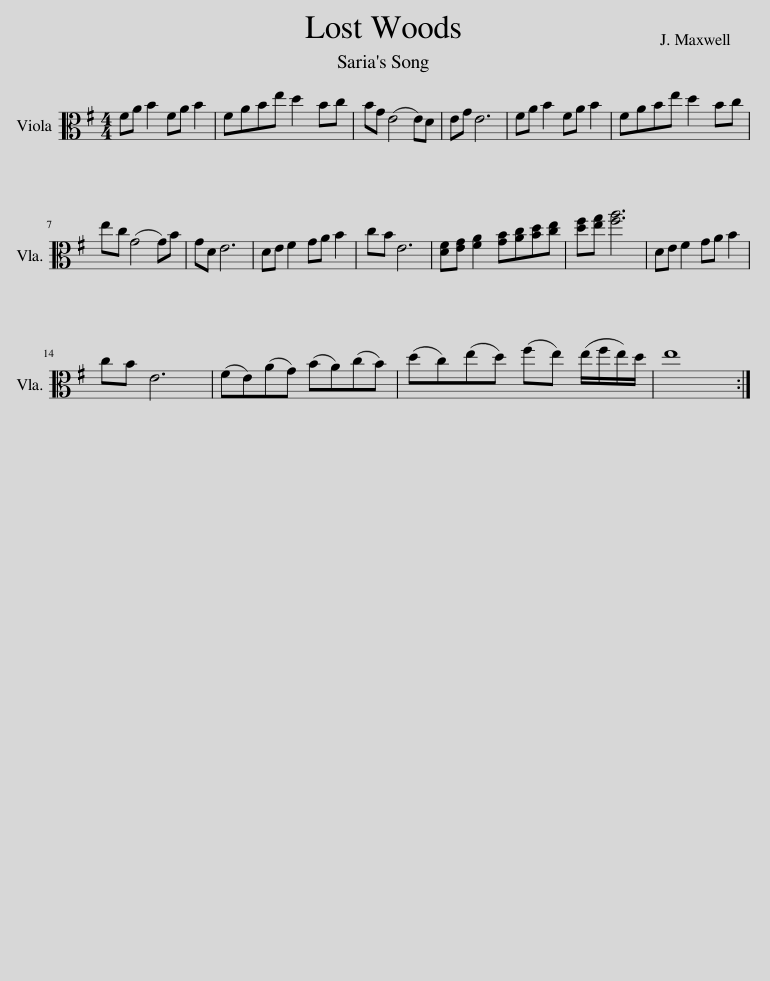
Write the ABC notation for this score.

X:1
L:1/8
M:4/4
I:linebreak $
K:G
V:1 alto
V:1
 FA B2 FA B2 | FABe d2 Bc | BG (E4 E)D | EG E6 | FA B2 FA B2 | %5
 FABe d2 Bc |$ ec (G4 G)B | GD E6 | DE F2 GA B2 | cB E6 | %10
 [DF][EG] [FA]2 [GB][Ac][Bd][ce] | [df][eg] [fa]6 | DE F2 GA B2 |$ cB E6 | (FE)(AG) (BA)(cB) | %15
 (dc)(ed) (fe) (e/f/)e/d/ | e8 :| %17
